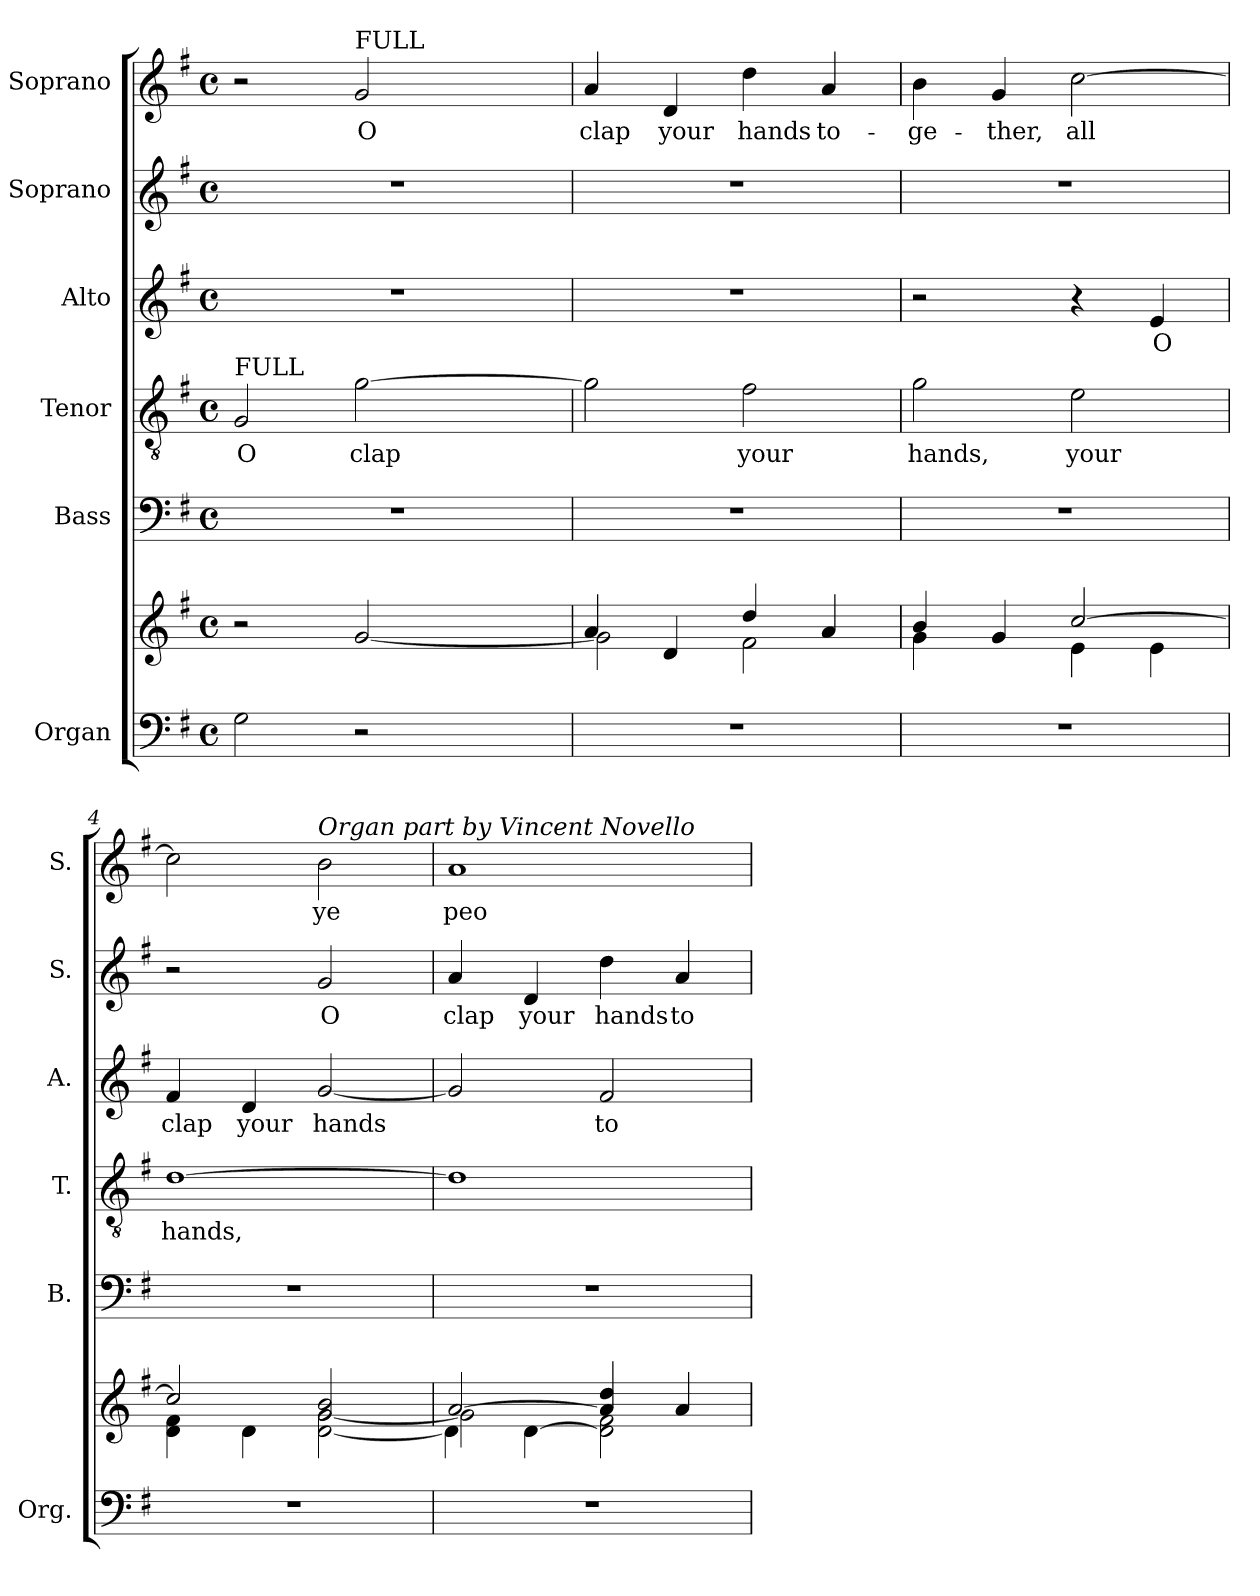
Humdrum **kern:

**kern	**kern	**kern	**kern	**text	**kern	**text	**kern	**text	**kern	**text
*part6	*part6	*part5	*part4	*part4	*part3	*part3	*part2	*part2	*part1	*part1
*staff7	*staff6	*staff5	*staff4	*staff4	*staff3	*staff3	*staff2	*staff2	*staff1	*staff1
*I"Organ	*	*I"Bass	*I"Tenor	*	*I"Alto	*	*I"Soprano	*	*I"Soprano	*
*I'Org.	*	*I'B.	*I'T.	*	*I'A.	*	*I'S.	*	*I'S.	*
!!LO:PB:g=z
*clefF4	*clefG2	*clefF4	*clefGv2	*	*clefG2	*	*clefG2	*	*clefG2	*
*	*	*	*ITrd7c12	*	*	*	*	*	*	*
*k[f#]	*k[f#]	*k[f#]	*k[f#]	*	*k[f#]	*	*k[f#]	*	*k[f#]	*
*G:	*G:	*G:	*G:	*	*G:	*	*G:	*	*G:	*
*M4/4	*M4/4	*M4/4	*M4/4	*	*M4/4	*	*M4/4	*	*M4/4	*
*met(c)	*met(c)	*met(c)	*met(c)	*	*met(c)	*	*met(c)	*	*met(c)	*
*MM100	*MM100	*MM100	*MM100	*	*MM100	*	*MM100	*	*MM100	*
=1	=1	=1	=1	=1	=1	=1	=1	=1	=1	=1
!	!	!	!	!	!	!	!	!	!LO:TX:a:B:t=Moderate time	!
!	!	!	!LO:TX:a:t=FULL	!	!	!	!	!	!	!
!	!LO:TX:a:B:t=Moderate time	!	!	!	!	!	!	!	!	!
!	!	!	!	!LO:LY:b:color=#000000	!	!	!	!	!	!
*	*^	*	*	*	*	*	*	*	*^	*
2Gi\	2r	2ryy	1r	2GGi/	O	1r	.	1r	.	2r	2ryy	.
!	!	!	!	!	!LO:LY:b:color=#000000	!	!	!	!	!	!	!
!	!	!	!	!	!	!	!	!	!	!LO:TX:a:t=FULL	!	!
!	!	!	!	!	!	!	!	!	!	!	!	!LO:LY:b:color=#000000
2r	[<2gi/	4ryy	.	[>2Gi\	clap	.	.	.	.	2gi/	4ryy	O
.	.	8ryy	.	.	.	.	.	.	.	.	8ryy	.
.	.	16ryy	.	.	.	.	.	.	.	.	16ryy	.
.	.	32ryy	.	.	.	.	.	.	.	.	32ryy	.
.	.	64ryy	.	.	.	.	.	.	.	.	64ryy	.
.	.	128...ryy	.	.	.	.	.	.	.	.	128...ryy	.
*	*MM132	*	*	*	*	*	*	*	*	*MM132	*	*
.	.	1024ryy	.	.	.	.	.	.	.	.	1024ryy	.
*	*	*	*	*	*	*	*	*	*	*v	*v	*
=2	=2	=2	=2	=2	=2	=2	=2	=2	=2	=2	=2
*	*	*	*	*	*	*	*	*	*	*^	*
!	!	!	!	!	!	!	!	!	!	!	!	!LO:LY:b:color=#000000
*	*	*	*	*	*	*	*	*	*	*v	*v	*
1r	4ai/	2gi\]	1r	2Gi\]	.	1r	.	1r	.	4ai/	clap
!	!	!	!	!	!	!	!	!	!	!	!LO:LY:b:color=#000000
.	4di/	.	.	.	.	.	.	.	.	4di/	your
!	!	!	!	!	!LO:LY:b:color=#000000	!	!	!	!	!	!
!	!	!	!	!	!	!	!	!	!	!	!LO:LY:b:color=#000000
.	4ddi/	2f#i\	.	2F#i\	your	.	.	.	.	4ddi\	hands
!	!	!	!	!	!	!	!	!	!	!	!LO:LY:b:color=#000000
.	4ai/	.	.	.	.	.	.	.	.	4ai/	to-
=3	=3	=3	=3	=3	=3	=3	=3	=3	=3	=3	=3
!	!	!	!	!	!LO:LY:b:color=#000000	!	!	!	!	!	!
!	!	!	!	!	!	!	!	!	!	!	!LO:LY:b:color=#000000
1r	4bi/	4gi\	1r	2Gi\	hands,	2r	.	1r	.	4bi\	-ge-
!	!	!	!	!	!	!	!	!	!	!	!LO:LY:b:color=#000000
.	4gi/	4ryy	.	.	.	.	.	.	.	4gi/	-ther,
!	!	!	!	!	!LO:LY:b:color=#000000	!	!	!	!	!	!
!	!	!	!	!	!	!	!	!	!	!	!LO:LY:b:color=#000000
.	[>2cci/	4ei\	.	2Ei\	your	4r	.	.	.	[>2cci\	all
!	!	!	!	!	!	!	!LO:LY:b:color=#000000	!	!	!	!
.	.	4ei\	.	.	.	4ei/	O	.	.	.	.
=4	=4	=4	=4	=4	=4	=4	=4	=4	=4	=4	=4
!	!	!	!	!	!LO:LY:b:color=#000000	!	!	!	!	!	!
!	!	!	!	!	!	!	!LO:LY:b:color=#000000	!	!	!	!
1r	2cci/]	4di\ 4f#i	1r	[>1Di	hands,	4f#i/	clap	2r	.	2cci\]	.
!	!	!	!	!	!	!	!LO:LY:b:color=#000000	!	!	!	!
.	.	4di\	.	.	.	4di/	your	.	.	.	.
!	!	!	!	!	!	!	!LO:LY:b:color=#000000	!	!	!	!
!	!	!	!	!	!	!	!	!	!LO:LY:b:color=#000000	!	!
!	!	!	!	!	!	!	!	!	!	!LO:TX:a:i:t=Organ part by Vincent Novello	!
!	!	!	!	!	!	!	!	!	!	!	!LO:LY:b:color=#000000
.	2gi/ 2bi	[<2di\ [<2gi	.	.	.	[<2gi/	hands	2gi/	O	2bi\	ye
=5	=5	=5	=5	=5	=5	=5	=5	=5	=5	=5	=5
*	*	*^	*	*	*	*	*	*	*	*	*
!	!	!	!	!	!	!	!	!	!	!LO:LY:b:color=#000000	!	!
!	!	!	!	!	!	!	!	!	!	!	!	!LO:LY:b:color=#000000
1r	[>2ai/	2gi\]	4di\]	1r	1Di]	.	2gi/]	.	4ai/	clap	1ai	peo-
!	!	!	!	!	!	!	!	!	!	!LO:LY:b:color=#000000	!	!
.	.	.	[<4di\	.	.	.	.	.	4di/	your	.	.
!	!	!	!	!	!	!	!	!LO:LY:b:color=#000000	!	!	!	!
!	!	!	!	!	!	!	!	!	!	!LO:LY:b:color=#000000	!	!
.	4ai/] 4ddi	2di\] 2f#i	2ryy	.	.	.	2f#i/	to-	4ddi\	hands	.	.
!	!	!	!	!	!	!	!	!	!	!LO:LY:b:color=#000000	!	!
.	4ai/	.	.	.	.	.	.	.	4ai/	to-	.	.
*	*v	*v	*v	*	*	*	*	*	*	*	*	*
=	=	=	=	=	=	=	=	=	=	=
*-	*-	*-	*-	*-	*-	*-	*-	*-	*-	*-
